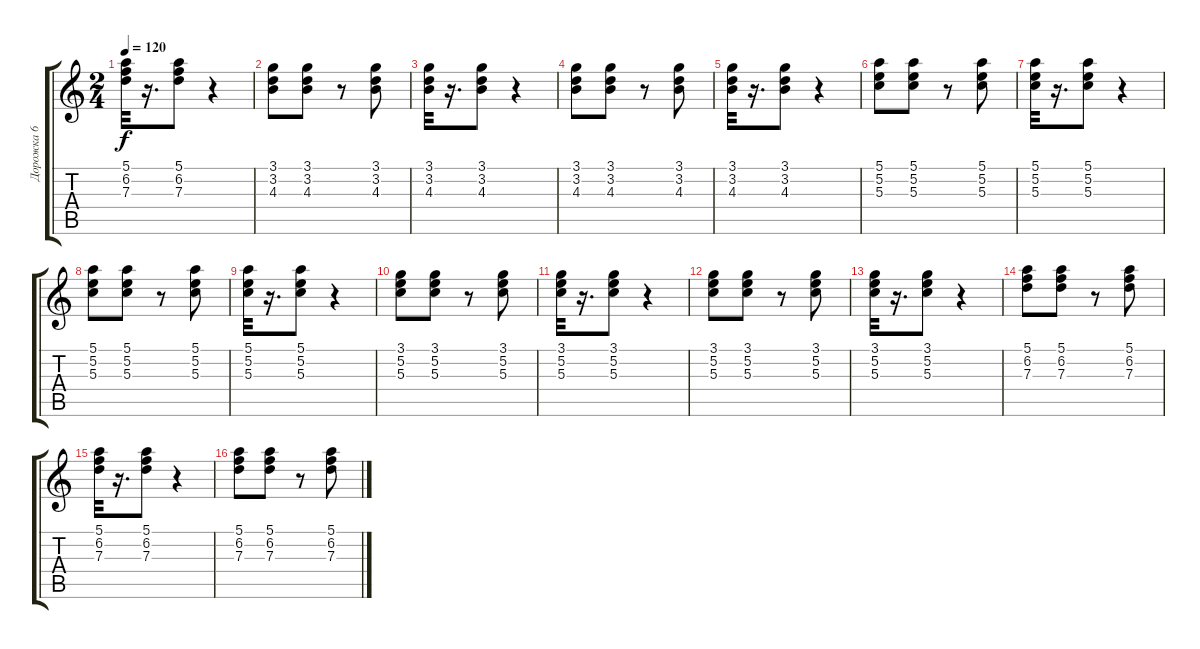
\track ("Дорожка 6" "Дорожка 6") {instrument acousticguitarsteel}
\staff {score tabs}
\tuning (E4 B3 G3 D3 A2 E2) {hide}
\ts (2 4)
\tempo 120
\clef g2
\ks c
(5.1 6.2 7.3).32{dy f} r.16{d} (5.1 6.2 7.3).8 r.4 |
(3.1 3.2 4.3).8 (3.1 3.2 4.3).8 r.8 (3.1 3.2 4.3).8 |
(3.1 3.2 4.3).32 r.16{d} (3.1 3.2 4.3).8 r.4 |
(3.1 3.2 4.3).8 (3.1 3.2 4.3).8 r.8 (3.1 3.2 4.3).8 |
(3.1 3.2 4.3).32 r.16{d} (3.1 3.2 4.3).8 r.4 |
(5.1 5.2 5.3).8 (5.1 5.2 5.3).8 r.8 (5.1 5.2 5.3).8 |
(5.1 5.2 5.3).32 r.16{d} (5.1 5.2 5.3).8 r.4 |
(5.1 5.2 5.3).8 (5.1 5.2 5.3).8 r.8 (5.1 5.2 5.3).8 |
(5.1 5.2 5.3).32 r.16{d} (5.1 5.2 5.3).8 r.4 |
(3.1 5.2 5.3).8 (3.1 5.2 5.3).8 r.8 (3.1 5.2 5.3).8 |
(3.1 5.2 5.3).32 r.16{d} (3.1 5.2 5.3).8 r.4 |
(3.1 5.2 5.3).8 (3.1 5.2 5.3).8 r.8 (3.1 5.2 5.3).8 |
(3.1 5.2 5.3).32 r.16{d} (3.1 5.2 5.3).8 r.4 |
(5.1 6.2 7.3).8 (5.1 6.2 7.3).8 r.8 (5.1 6.2 7.3).8 |
(5.1 6.2 7.3).32 r.16{d} (5.1 6.2 7.3).8 r.4 |
(5.1 6.2 7.3).8 (5.1 6.2 7.3).8 r.8 (5.1 6.2 7.3).8
